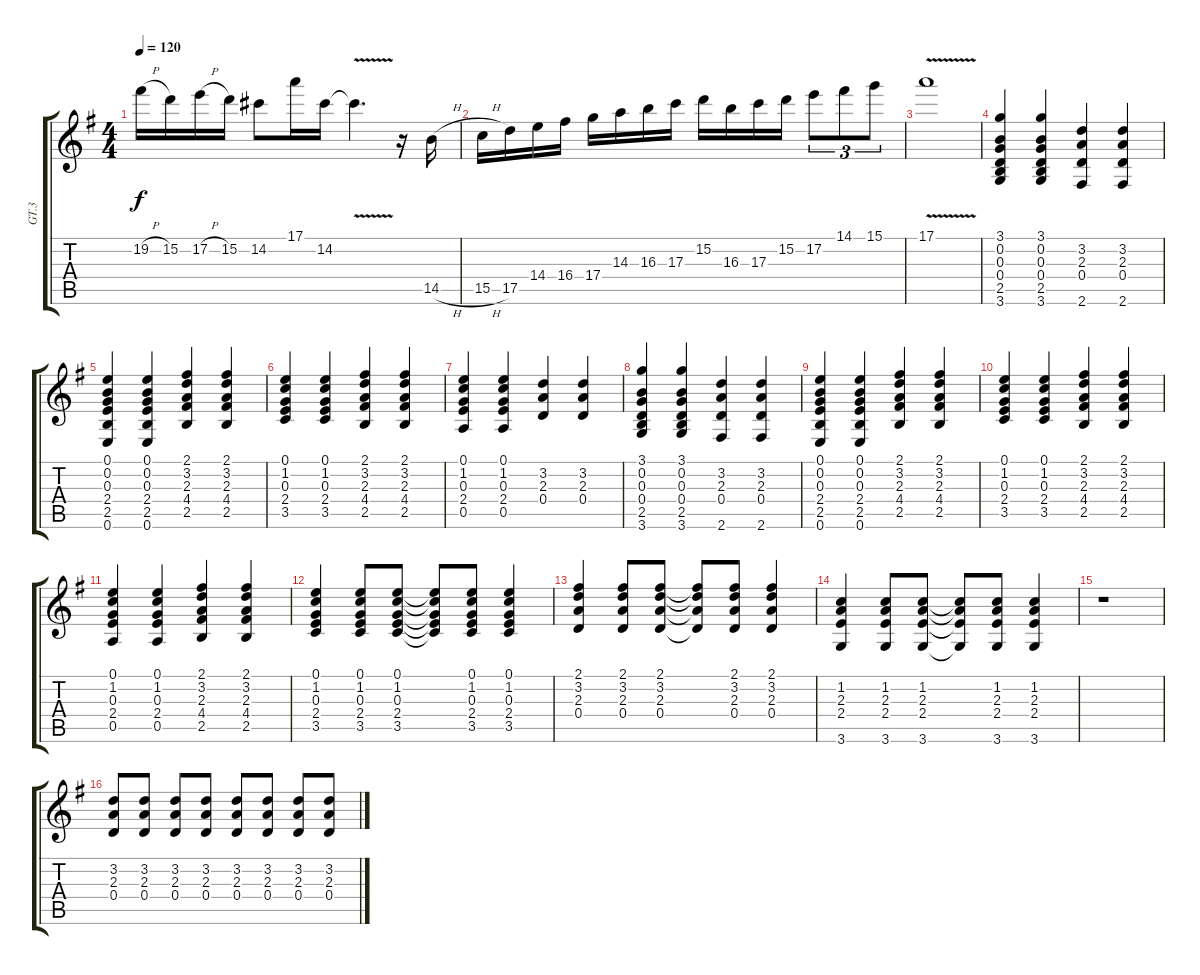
\track ("GT.3" "GT.3") {instrument distortionguitar}
\staff {score tabs}
\tuning (E4 B3 G3 D3 A2 E2) {hide}
\ts (4 4)
\tempo 120
\clef g2
\ks g
19.2{h}.16{dy f} 15.2.16 17.2{h}.16 15.2.16 14.2.8 17.1.16 14.2.16 14.2{v t}.4{d} r.16 14.5{h}.16 |
15.5{h}.16 17.5.16 14.4.16 16.4.16 17.4.16 14.3.16 16.3.16 17.3.16 15.2.16 16.3.16 17.3.16 15.2.16 17.2.8{tu (3 2)} 14.1.8{tu (3 2)} 15.1.8{tu (3 2)} |
17.1{v}.1 |
(3.1 0.2 0.3 0.4 2.5 3.6).4 (3.1 0.2 0.3 0.4 2.5 3.6).4 (3.2 2.3 0.4 2.6).4 (3.2 2.3 0.4 2.6).4 |
(0.1 0.2 0.3 2.4 2.5 0.6).4 (0.1 0.2 0.3 2.4 2.5 0.6).4 (2.1 3.2 2.3 4.4 2.5).4 (2.1 3.2 2.3 4.4 2.5).4 |
(0.1 1.2 0.3 2.4 3.5).4 (0.1 1.2 0.3 2.4 3.5).4 (2.1 3.2 2.3 4.4 2.5).4 (2.1 3.2 2.3 4.4 2.5).4 |
(0.1 1.2 0.3 2.4 0.5).4 (0.1 1.2 0.3 2.4 0.5).4 (3.2 2.3 0.4).4 (3.2 2.3 0.4).4 |
(3.1 0.2 0.3 0.4 2.5 3.6).4 (3.1 0.2 0.3 0.4 2.5 3.6).4 (3.2 2.3 0.4 2.6).4 (3.2 2.3 0.4 2.6).4 |
(0.1 0.2 0.3 2.4 2.5 0.6).4 (0.1 0.2 0.3 2.4 2.5 0.6).4 (2.1 3.2 2.3 4.4 2.5).4 (2.1 3.2 2.3 4.4 2.5).4 |
(0.1 1.2 0.3 2.4 3.5).4 (0.1 1.2 0.3 2.4 3.5).4 (2.1 3.2 2.3 4.4 2.5).4 (2.1 3.2 2.3 4.4 2.5).4 |
(0.1 1.2 0.3 2.4 0.5).4 (0.1 1.2 0.3 2.4 0.5).4 (2.1 3.2 2.3 4.4 2.5).4 (2.1 3.2 2.3 4.4 2.5).4 |
(0.1 1.2 0.3 2.4 3.5).4 (0.1 1.2 0.3 2.4 3.5).8 (0.1 1.2 0.3 2.4 3.5).8 (0.1{t} 1.2{t} 0.3{t} 2.4{t} 3.5{t}).8 (0.1 1.2 0.3 2.4 3.5).8 (0.1 1.2 0.3 2.4 3.5).4 |
(2.1 3.2 2.3 0.4).4 (2.1 3.2 2.3 0.4).8 (2.1 3.2 2.3 0.4).8 (2.1{t} 3.2{t} 2.3{t} 0.4{t}).8 (2.1 3.2 2.3 0.4).8 (2.1 3.2 2.3 0.4).4 |
(1.2 2.3 2.4 3.6).4 (1.2 2.3 2.4 3.6).8 (1.2 2.3 2.4 3.6).8 (1.2{t} 2.3{t} 2.4{t} 3.6{t}).8 (1.2 2.3 2.4 3.6).8 (1.2 2.3 2.4 3.6).4 |
r.1 |
(3.2 2.3 0.4).8 (3.2 2.3 0.4).8 (3.2 2.3 0.4).8 (3.2 2.3 0.4).8 (3.2 2.3 0.4).8 (3.2 2.3 0.4).8 (3.2 2.3 0.4).8 (3.2 2.3 0.4).8
